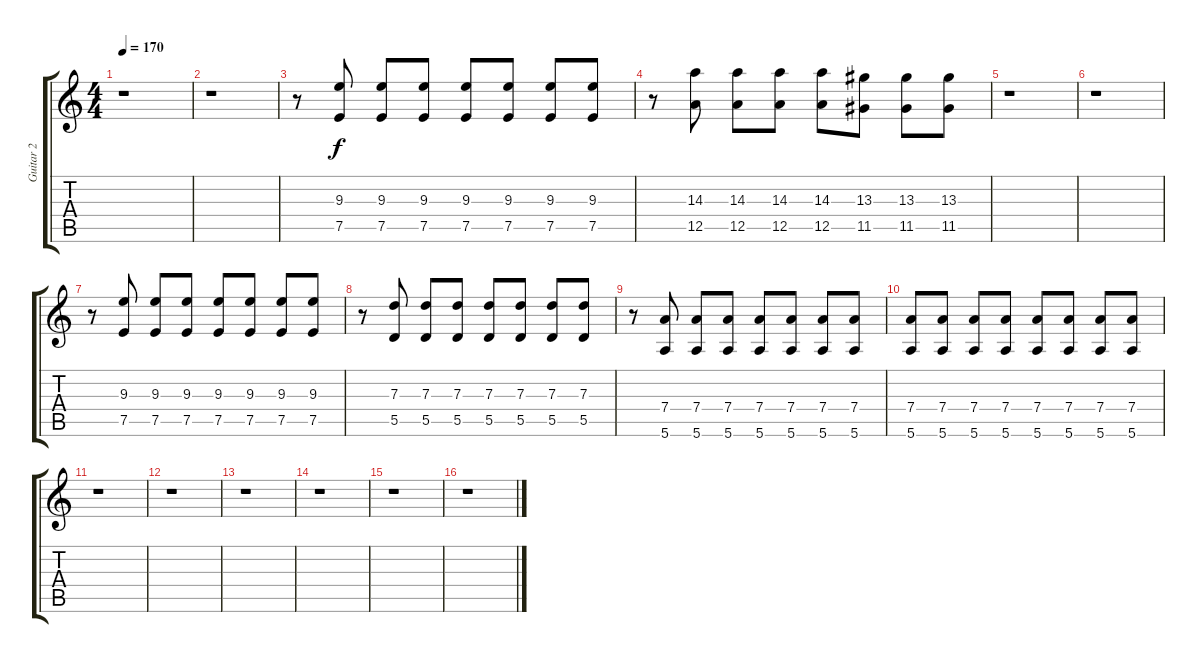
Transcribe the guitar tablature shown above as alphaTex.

\track ("Guitar 2" "Guitar 2") {instrument distortionguitar}
\staff {score tabs}
\tuning (E4 B3 G3 D3 A2 E2) {hide}
\ts (4 4)
\tempo 170
\clef g2
\ks c
r.1{dy f} |
r.1 |
r.8 (9.3 7.5).8 (9.3 7.5).8 (9.3 7.5).8 (9.3 7.5).8 (9.3 7.5).8 (9.3 7.5).8 (9.3 7.5).8 |
r.8 (14.3 12.5).8 (14.3 12.5).8 (14.3 12.5).8 (14.3 12.5).8 (13.3 11.5).8 (13.3 11.5).8 (13.3 11.5).8 |
r.1 |
r.1 |
r.8 (9.3 7.5).8 (9.3 7.5).8 (9.3 7.5).8 (9.3 7.5).8 (9.3 7.5).8 (9.3 7.5).8 (9.3 7.5).8 |
r.8 (7.3 5.5).8 (7.3 5.5).8 (7.3 5.5).8 (7.3 5.5).8 (7.3 5.5).8 (7.3 5.5).8 (7.3 5.5).8 |
r.8 (7.4 5.6).8 (7.4 5.6).8 (7.4 5.6).8 (7.4 5.6).8 (7.4 5.6).8 (7.4 5.6).8 (7.4 5.6).8 |
(7.4 5.6).8 (7.4 5.6).8 (7.4 5.6).8 (7.4 5.6).8 (7.4 5.6).8 (7.4 5.6).8 (7.4 5.6).8 (7.4 5.6).8 |
r.1 |
r.1 |
r.1 |
r.1 |
r.1 |
r.1
